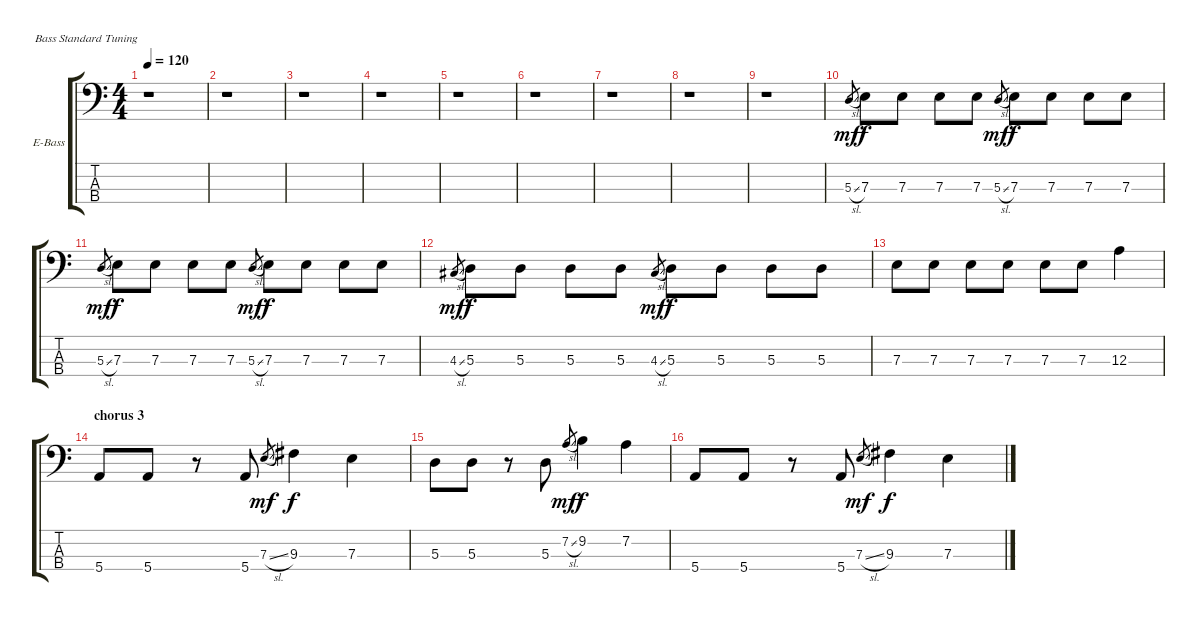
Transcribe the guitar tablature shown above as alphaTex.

\bracketExtendMode groupsimilarinstruments
\firstSystemTrackNameOrientation horizontal
\otherSystemsTrackNameOrientation horizontal
\track ("Bass" "E-Bass") {instrument electricbasspick}
\staff {score tabs}
\tuning (G2 D2 A1 E1)
\ts (4 4)
\tempo 120
\clef f4
\ks c
r.1{dy f} |
r.1 |
r.1 |
r.1 |
r.1 |
r.1 |
r.1 |
r.1 |
r.1 |
5.3{sl}.8{gr dy mf} 7.3.8{dy f} 7.3.8 7.3.8 7.3.8 5.3{sl}.8{gr dy mf} 7.3.8{dy f} 7.3.8 7.3.8 7.3.8 |
5.3{sl}.8{gr dy mf} 7.3.8{dy f} 7.3.8 7.3.8 7.3.8 5.3{sl}.8{gr dy mf} 7.3.8{dy f} 7.3.8 7.3.8 7.3.8 |
4.3{sl}.8{gr dy mf} 5.3.8{dy f} 5.3.8 5.3.8 5.3.8 4.3{sl}.8{gr dy mf} 5.3.8{dy f} 5.3.8 5.3.8 5.3.8 |
7.3.8 7.3.8 7.3.8 7.3.8 7.3.8 7.3.8 12.3.4 |
\section ("" "chorus 3")
5.4.8 5.4.8 r.8 5.4.8 7.3{sl}.8{gr dy mf} 9.3.4{dy f} 7.3.4 |
5.3.8 5.3.8 r.8 5.3.8 7.2{sl}.8{gr dy mf} 9.2.4{dy f} 7.2.4 |
5.4.8 5.4.8 r.8 5.4.8 7.3{sl}.8{gr dy mf} 9.3.4{dy f} 7.3.4
